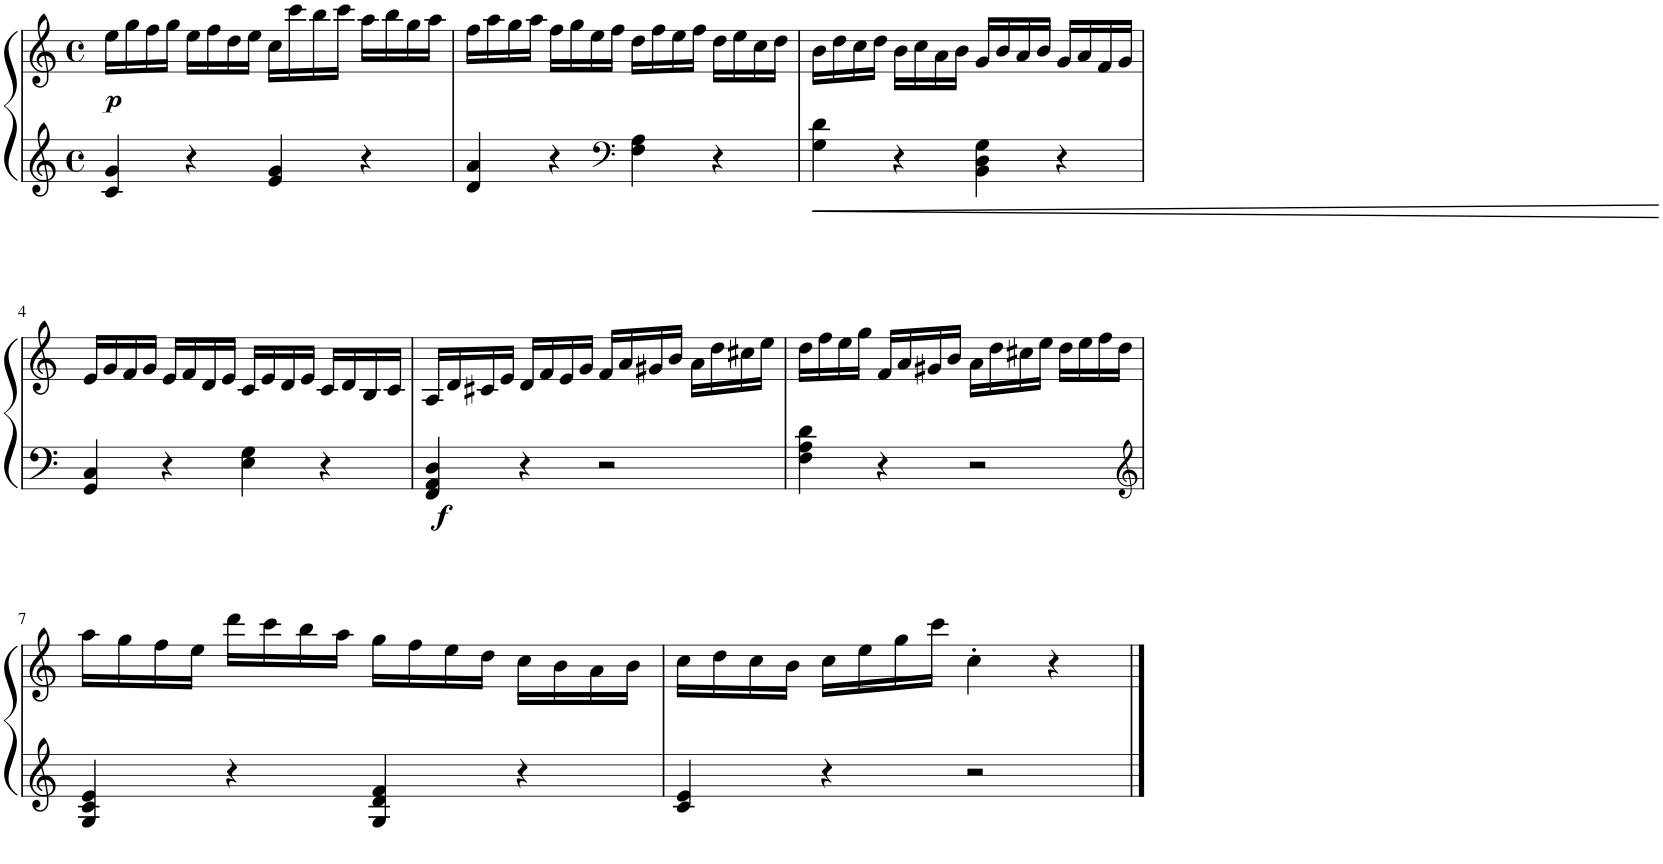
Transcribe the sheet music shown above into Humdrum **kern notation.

**kern	**kern	**dynam
*part1	*part1	*part1
*staff2	*staff1	*staff1/2
*I"Piano	*	*
*I'Pno.	*	*
*clefG2	*clefG2	*
*k[]	*k[]	*
*M4/4	*M4/4	*
*met(c)	*met(c)	*
=1	=1	=1
!	!	!LO:DY:b
4c/ 4g/	16ee\LL	p
.	16gg\	.
.	16ff\	.
.	16gg\JJ	.
4r	16ee\LL	.
.	16ff\	.
.	16dd\	.
.	16ee\JJ	.
4e/ 4g/	16cc\LL	.
.	16ccc\	.
.	16bb\	.
.	16ccc\JJ	.
4r	16aa\LL	.
.	16bb\	.
.	16gg\	.
.	16aa\JJ	.
=2	=2	=2
4d/ 4a/	16ff\LL	.
.	16aa\	.
.	16gg\	.
.	16aa\JJ	.
4r	16ff\LL	.
.	16gg\	.
.	16ee\	.
.	16ff\JJ	.
*clefF4	*	*
4F\ 4A\	16dd\LL	.
.	16ff\	.
.	16ee\	.
.	16ff\JJ	.
4r	16dd\LL	.
.	16ee\	.
.	16cc\	.
.	16dd\JJ	.
=3	=3	=3
4G\ 4d\	16b\LL	.
.	16dd\	.
.	16cc\	.
.	16dd\JJ	.
4r	16b\LL	.
.	16cc\	.
.	16a\	.
.	16b\JJ	.
4BB\ 4D\ 4G\	16g/LL	.
.	16b/	.
.	16a/	.
.	16b/JJ	.
4r	16g/LL	.
.	16a/	.
.	16f/	.
.	16g/JJ	.
!!LO:LB:g=z
=4	=4	=4
4GG/ 4C/	16e/LL	.
.	16g/	.
.	16f/	.
.	16g/JJ	.
4r	16e/LL	.
.	16f/	.
.	16d/	.
.	16e/JJ	.
4E\ 4G\	16c/LL	.
.	16e/	.
.	16d/	.
.	16e/JJ	.
4r	16c/LL	.
.	16d/	.
.	16B/	.
.	16c/JJ	.
=5	=5	=5
!	!	!LO:DY:b=2
4FF/ 4AA/ 4D/	16A/LL	f
.	16d/	.
.	16c#X/	.
.	16e/JJ	.
4r	16d/LL	.
.	16f/	.
.	16e/	.
.	16g/JJ	.
2r	16f/LL	.
.	16a/	.
.	16g#X/	.
.	16b/JJ	.
.	16a\LL	.
.	16dd\	.
.	16cc#X\	.
.	16ee\JJ	.
=6	=6	=6
4F\ 4A\ 4d\	16dd\LL	.
.	16ff\	.
.	16ee\	.
.	16gg\JJ	.
4r	16f/LL	.
.	16a/	.
.	16g#X/	.
.	16b/JJ	.
2r	16a\LL	.
.	16dd\	.
.	16cc#X\	.
.	16ee\JJ	.
.	16dd\LL	.
.	16ee\	.
.	16ff\	.
.	16dd\JJ	.
!!LO:LB:g=z
=7	=7	=7
*clefG2	*	*
4G/ 4c/ 4e/	16aa\LL	.
.	16gg\	.
.	16ff\	.
.	16ee\JJ	.
4r	16ddd\LL	.
.	16ccc\	.
.	16bb\	.
.	16aa\JJ	.
4G/ 4d/ 4f/	16gg\LL	.
.	16ff\	.
.	16ee\	.
.	16dd\JJ	.
4r	16cc\LL	.
.	16b\	.
.	16a\	.
.	16b\JJ	.
=8	=8	=8
4c/ 4e/	16cc\LL	.
.	16dd\	.
.	16cc\	.
.	16b\JJ	.
4r	16cc\LL	.
.	16ee\	.
.	16gg\	.
.	16ccc\JJ	.
2r	4cc'\	.
.	4r	.
==	==	==
*-	*-	*-
